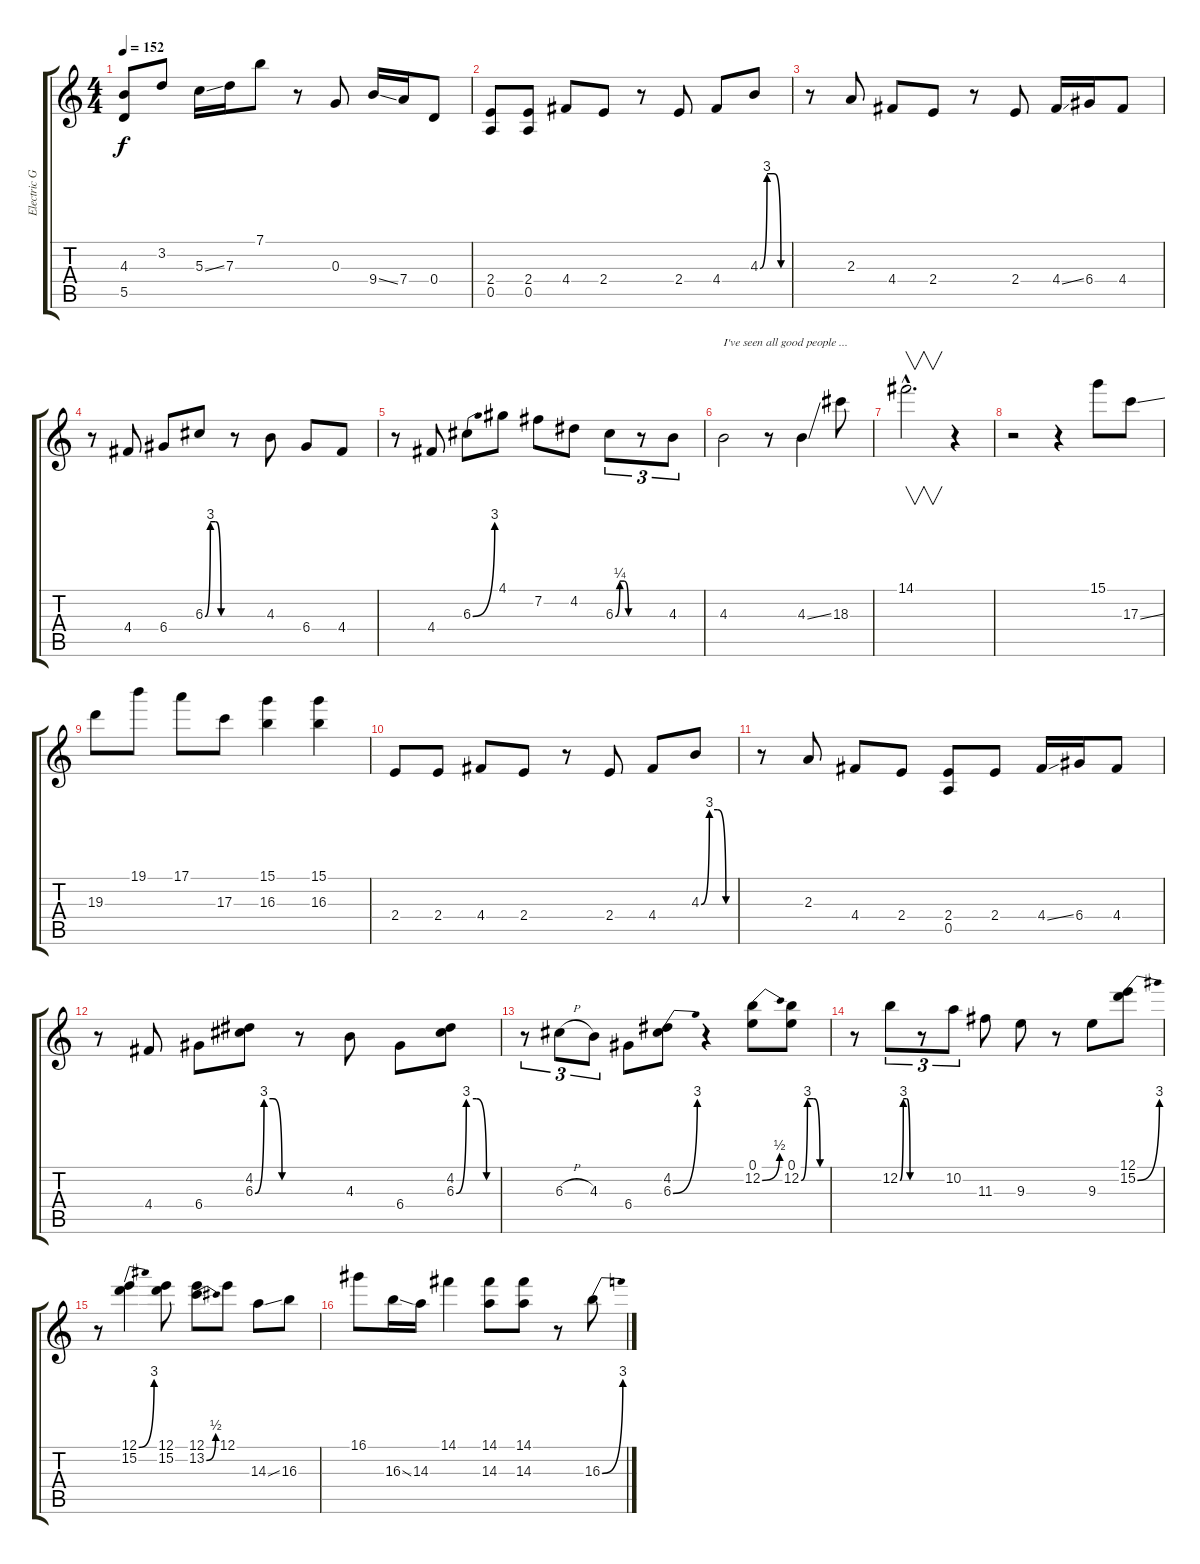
\track ("Electric Guitar" "Electric G") {instrument electricguitarjazz}
\staff {score tabs}
\tuning (E4 B3 G3 D3 A2 E2) {hide}
\ts (4 4)
\tempo 152
\clef g2
\ks c
(4.3 5.5).8{dy f} 3.2.8 5.3{ss}.16 7.3.16 7.1.8 r.8 0.3.8 9.4{ss}.16 7.4.16 0.4.8 |
(2.4 0.5).8 (2.4 0.5).8 4.4.8 2.4.8 r.8 2.4.8 4.4.8 4.3{be (custom 0 0 15 12 30 12 45 0 60 0)}.8 |
r.8 2.3.8 4.4.8 2.4.8 r.8 2.4.8 4.4{ss}.16 6.4.16 4.4.8 |
r.8 4.4.8 6.4.8 6.3{be (custom 0 0 15 12 30 12 45 0 60 0)}.8 r.8 4.3.8 6.4.8 4.4.8 |
r.8 4.4.8 6.3{be (bend 0 0 60 12)}.8 4.1.8 7.2.8 4.2.8 6.3{be (custom 0 0 15 1 30 1 45 0 60 0)}.8{tu (3 2)} r.8{tu (3 2)} 4.3.8{tu (3 2)} |
4.3.2{txt "I've seen all good people ..."} r.8 4.3{ss}.4 18.3.8 |
14.1{hac}.2{v d} r.4 |
r.2 r.4 15.1.8 17.3{ss}.8 |
19.3.8 19.1.8 17.1.8 17.3.8 (15.1 16.3).4 (15.1 16.3).4 |
2.4.8 2.4.8 4.4.8 2.4.8 r.8 2.4.8 4.4.8 4.3{be (custom 0 0 15 12 30 12 45 0 60 0)}.8 |
r.8 2.3.8 4.4.8 2.4.8 (2.4 0.5).8 2.4.8 4.4{ss}.16 6.4.16 4.4.8 |
r.8 4.4.8 6.4.8 (4.2 6.3{be (custom 0 0 15 12 30 12 45 0 60 0)}).8 r.8 4.3.8 6.4.8 (4.2 6.3{be (custom 0 0 15 12 30 12 45 0 60 0)}).8 |
r.8{tu (3 2)} 6.3{h}.8{tu (3 2)} 4.3.8{tu (3 2)} 6.4.8 (4.2 6.3{be (bend 0 0 60 12)}).8 r.4 (0.1 12.2{be (bend 0 0 60 2)}).8 (0.1 12.2{be (custom 0 0 15 12 30 12 45 0 60 0)}).8 |
r.8 12.2{be (custom 0 0 15 12 30 12 45 0 60 0)}.8{tu (3 2)} r.8{tu (3 2)} 10.2.8{tu (3 2)} 11.3.8 9.3.8 r.8 9.3.8 (12.1 15.2{be (bend 0 0 60 12)}).8 |
r.8 (12.1{be (bend 0 0 60 12)} 15.2).4 (12.1 15.2).8 (12.1 13.2{be (bend 0 0 60 2)}).8 12.1.8 14.3{ss}.8 16.3.8 |
16.1.8 16.3{ss}.16 14.3.16 14.1.4 (14.1 14.3).8 (14.1 14.3).8 r.8 16.3{be (bend 0 0 60 12)}.8
